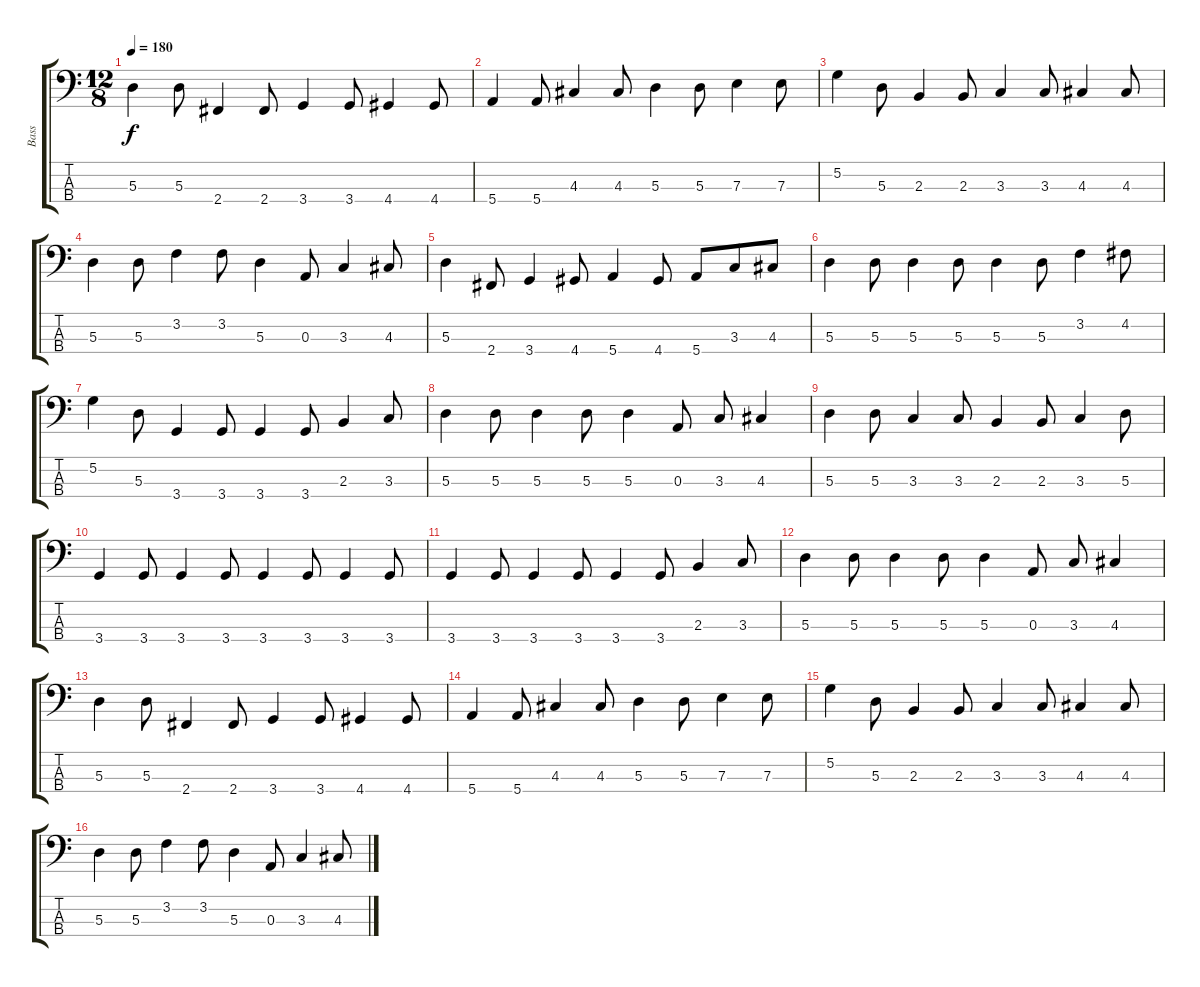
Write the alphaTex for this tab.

\track ("Bass" "Bass") {instrument electricbassfinger}
\staff {score tabs}
\tuning (G2 D2 A1 E1) {hide}
\ts (12 8)
\tempo 180
\clef f4
\ks c
5.3.4{dy f} 5.3.8 2.4.4 2.4.8 3.4.4 3.4.8 4.4.4 4.4.8 |
5.4.4 5.4.8 4.3.4 4.3.8 5.3.4 5.3.8 7.3.4 7.3.8 |
5.2.4 5.3.8 2.3.4 2.3.8 3.3.4 3.3.8 4.3.4 4.3.8 |
5.3.4 5.3.8 3.2.4 3.2.8 5.3.4 0.3.8 3.3.4 4.3.8 |
5.3.4 2.4.8 3.4.4 4.4.8 5.4.4 4.4.8 5.4.8 3.3.8 4.3.8 |
5.3.4 5.3.8 5.3.4 5.3.8 5.3.4 5.3.8 3.2.4 4.2.8 |
5.2.4 5.3.8 3.4.4 3.4.8 3.4.4 3.4.8 2.3.4 3.3.8 |
5.3.4 5.3.8 5.3.4 5.3.8 5.3.4 0.3.8 3.3.8 4.3.4 |
5.3.4 5.3.8 3.3.4 3.3.8 2.3.4 2.3.8 3.3.4 5.3.8 |
3.4.4 3.4.8 3.4.4 3.4.8 3.4.4 3.4.8 3.4.4 3.4.8 |
3.4.4 3.4.8 3.4.4 3.4.8 3.4.4 3.4.8 2.3.4 3.3.8 |
5.3.4 5.3.8 5.3.4 5.3.8 5.3.4 0.3.8 3.3.8 4.3.4 |
5.3.4 5.3.8 2.4.4 2.4.8 3.4.4 3.4.8 4.4.4 4.4.8 |
5.4.4 5.4.8 4.3.4 4.3.8 5.3.4 5.3.8 7.3.4 7.3.8 |
5.2.4 5.3.8 2.3.4 2.3.8 3.3.4 3.3.8 4.3.4 4.3.8 |
5.3.4 5.3.8 3.2.4 3.2.8 5.3.4 0.3.8 3.3.4 4.3.8
